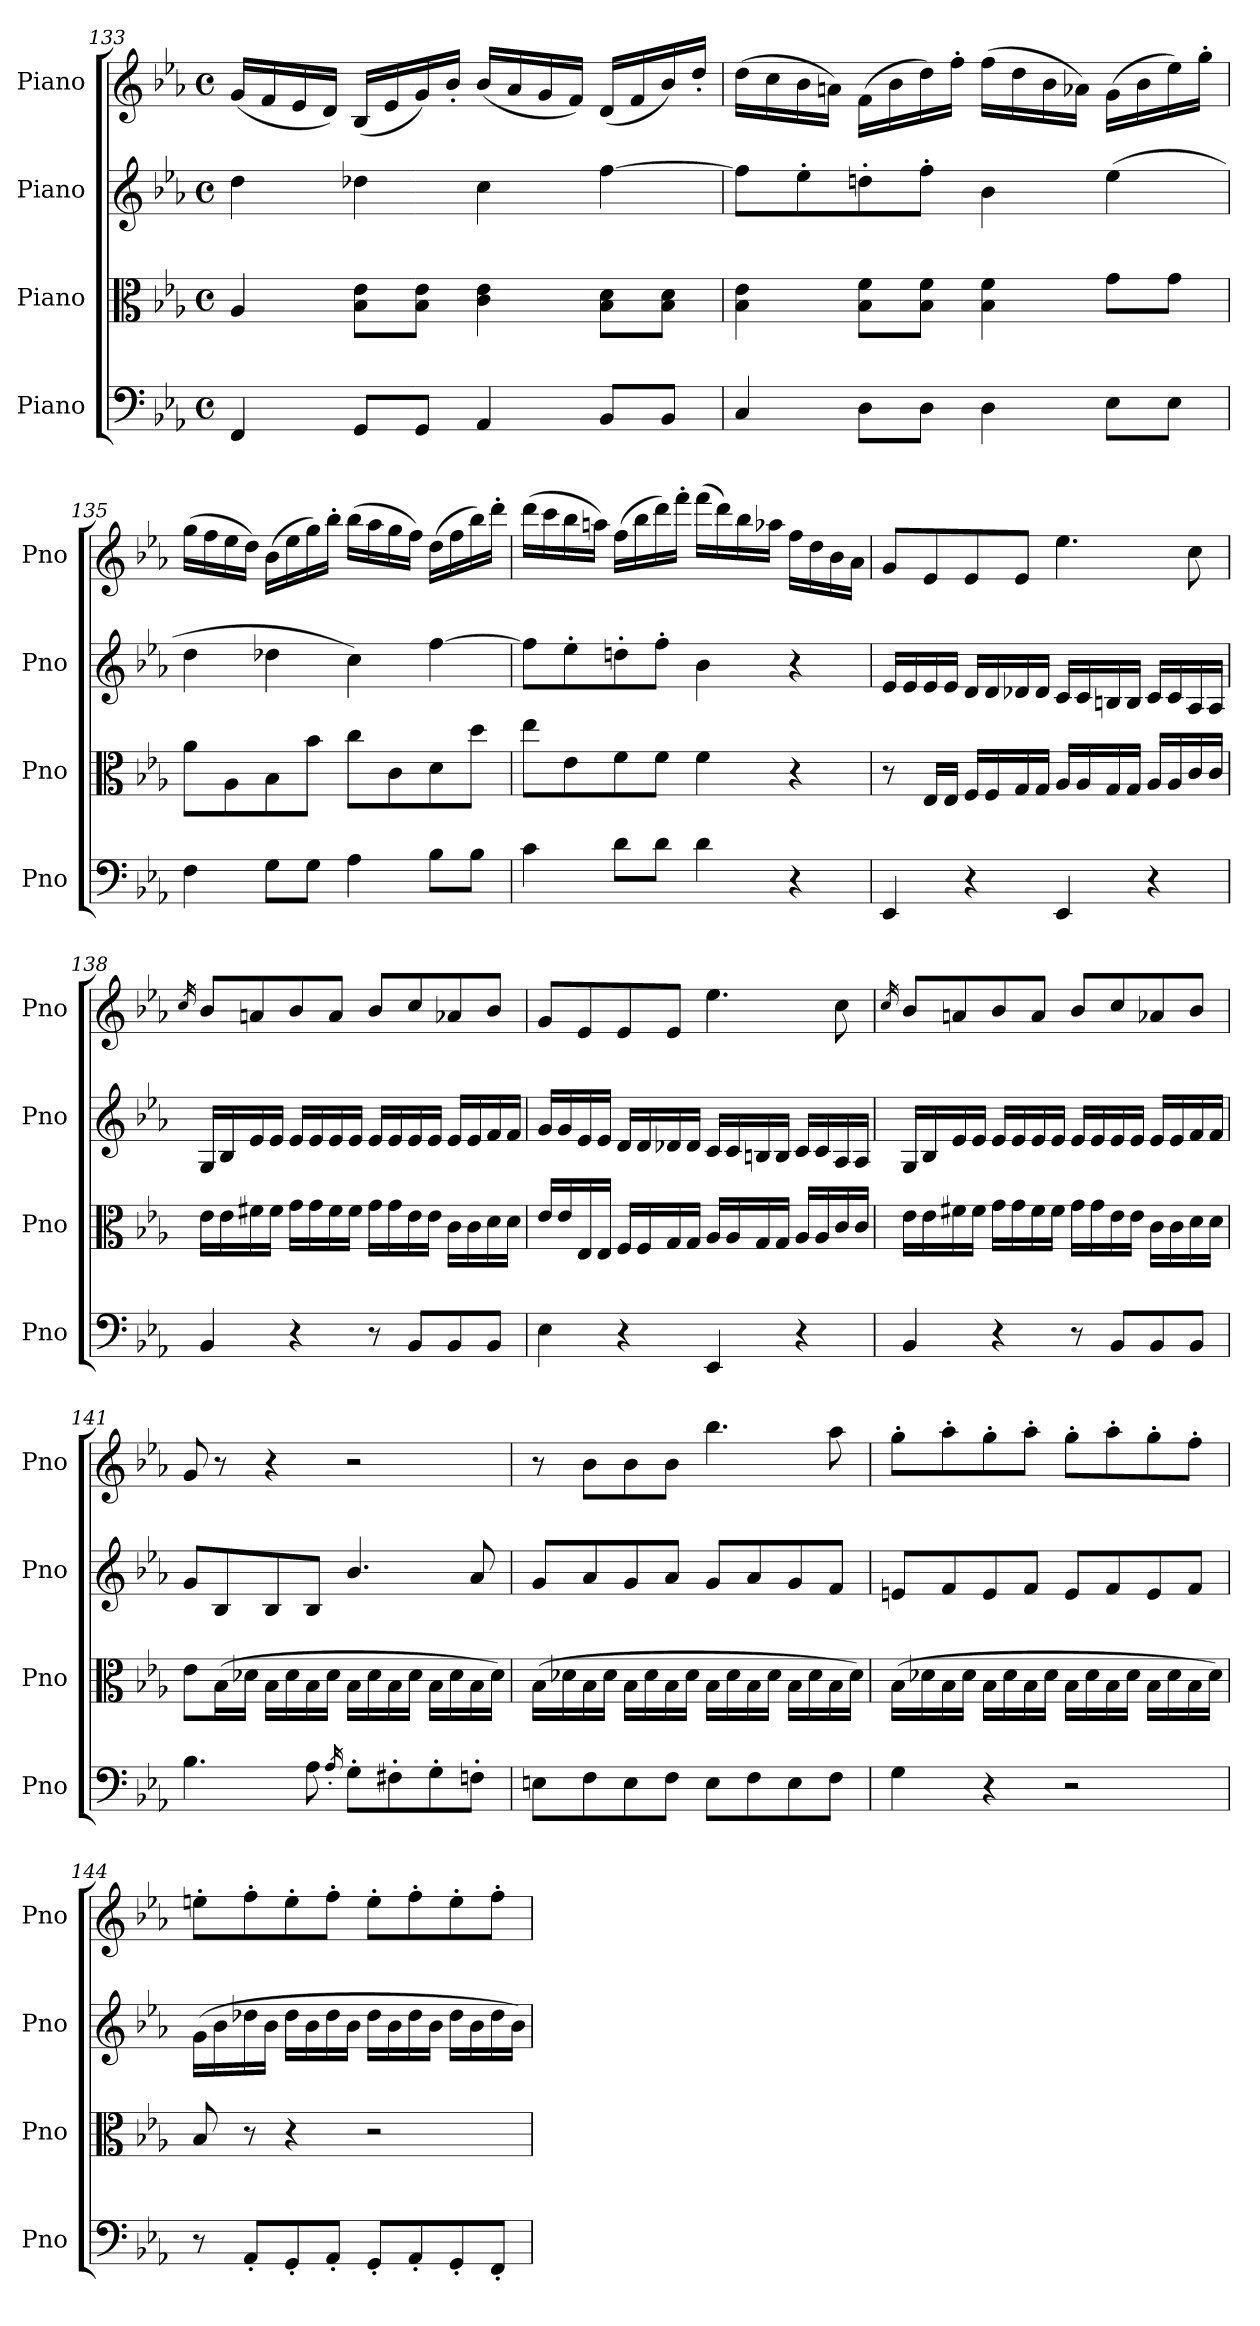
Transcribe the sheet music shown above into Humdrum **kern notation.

**kern	**kern	**kern	**kern
*part4	*part3	*part2	*part1
*staff4	*staff3	*staff2	*staff1
*I"Piano	*I"Piano	*I"Piano	*I"Piano
*I'Pno	*I'Pno	*I'Pno	*I'Pno
*clefF4	*clefC3	*clefG2	*clefG2
*k[b-e-a-]	*k[b-e-a-]	*k[b-e-a-]	*k[b-e-a-]
*M4/4	*M4/4	*M4/4	*M4/4
*met(c)	*met(c)	*met(c)	*met(c)
=133	=133	=133	=133
4FF/	4A-/	4dd\	(16g/LL
.	.	.	16f/
.	.	.	16e-/
.	.	.	16d/JJ)
8GG/L	8B-\ 8e-\L	4dd-X\	(16B-/LL
.	.	.	16e-/
8GG/J	8B-\ 8e-\J	.	16g/)
.	.	.	16b-'/JJ
4AA-/	4c\ 4e-\	4cc\	(16b-/LL
.	.	.	16a-/
.	.	.	16g/
.	.	.	16f/JJ)
8BB-/L	8B-\ 8d\L	[4ff\	(16d/LL
.	.	.	16f/
8BB-/J	8B-\ 8d\J	.	16b-/)
.	.	.	16dd'/JJ
!!LO:PB:g=z
=134	=134	=134	=134
4C/	4B-\ 4e-\	8ff\L]	(16dd\LL
.	.	.	16cc\
.	.	8ee-'\	16b-\
.	.	.	16an\JJ)
8D\L	8B-\ 8f\L	8ddn'\	(16f\LL
.	.	.	16b-\
8D\J	8B-\ 8f\J	8ff'\J	16dd\)
.	.	.	16ff'\JJ
4D\	4B-\ 4f\	4b-\	(16ff\LL
.	.	.	16dd\
.	.	.	16b-\
.	.	.	16a-X\JJ)
8E-\L	8g\L	(4ee-\	(16g\LL
.	.	.	16b-\
8E-\J	8g\J	.	16ee-\)
.	.	.	16gg'\JJ
=135	=135	=135	=135
4F\	8a-\L	4dd\	(16gg\LL
.	.	.	16ff\
.	8A-\	.	16ee-\
.	.	.	16dd\JJ)
8G\L	8B-\	4dd-X\	(16b-\LL
.	.	.	16ee-\
8G\J	8b-\J	.	16gg\)
.	.	.	16bb-'\JJ
4A-\	8cc\L	4cc\)	(16bb-\LL
.	.	.	16aa-\
.	8c\	.	16gg\
.	.	.	16ff\JJ)
8B-\L	8d\	[4ff\	(16dd\LL
.	.	.	16ff\
8B-\J	8dd\J	.	16bb-\)
.	.	.	16ddd'\JJ
=136	=136	=136	=136
4c\	8ee-\L	8ff\L]	(16ddd\LL
.	.	.	16ccc\
.	8e-\	8ee-'\	16bb-\
.	.	.	16aan\JJ)
8d\L	8f\	8ddn'\	(16ff\LL
.	.	.	16bb-\
8d\J	8f\J	8ff'\J	16ddd\)
.	.	.	16fff'\JJ
4d\	4f\	4b-\	(16fff\LL
.	.	.	16ddd\)
.	.	.	16bb-\
.	.	.	16aa-X\JJ
4r	4r	4r	16ff\LL
.	.	.	16dd\
.	.	.	16b-\
.	.	.	16a-\JJ
!!LO:LB:g=z
=137	=137	=137	=137
4EE-/	8r	16e-/LL	8g/L
.	.	16e-/	.
.	16E-/LL	16e-/	8e-/
.	16E-/JJ	16e-/JJ	.
4r	16F/LL	16d/LL	8e-/
.	16F/	16d/	.
.	16G/	16d-X/	8e-/J
.	16G/JJ	16d-/JJ	.
4EE-/	16A-/LL	16c/LL	4.ee-\
.	16A-/	16c/	.
.	16G/	16Bn/	.
.	16G/JJ	16B/JJ	.
4r	16A-/LL	16c/LL	.
.	16A-/	16c/	.
.	16c/	16A-/	8cc\
.	16c/JJ	16A-/JJ	.
=138	=138	=138	=138
.	.	.	16qcc/
4BB-/	16e-\LL	16G/LL	8b-/L
.	16e-\	16B-/	.
.	16f#X\	16e-/	8an/
.	16f#\JJ	16e-/JJ	.
4r	16g\LL	16e-/LL	8b-/
.	16g\	16e-/	.
.	16f#\	16e-/	8a/J
.	16f#\JJ	16e-/JJ	.
8r	16g\LL	16e-/LL	8b-/L
.	16g\	16e-/	.
8BB-/L	16e-\	16e-/	8cc/
.	16e-\JJ	16e-/JJ	.
8BB-/	16c\LL	16e-/LL	8a-X/
.	16c\	16e-/	.
8BB-/J	16d\	16f/	8b-/J
.	16d\JJ	16f/JJ	.
=139	=139	=139	=139
4E-\	16e-/LL	16g/LL	8g/L
.	16e-/	16g/	.
.	16E-/	16e-/	8e-/
.	16E-/JJ	16e-/JJ	.
4r	16F/LL	16d/LL	8e-/
.	16F/	16d/	.
.	16G/	16d-X/	8e-/J
.	16G/JJ	16d-/JJ	.
4EE-/	16A-/LL	16c/LL	4.ee-\
.	16A-/	16c/	.
.	16G/	16Bn/	.
.	16G/JJ	16B/JJ	.
4r	16A-/LL	16c/LL	.
.	16A-/	16c/	.
.	16c/	16A-/	8cc\
.	16c/JJ	16A-/JJ	.
!!LO:LB:g=z
=140	=140	=140	=140
.	.	.	16qcc/
4BB-/	16e-\LL	16G/LL	8b-/L
.	16e-\	16B-/	.
.	16f#X\	16e-/	8an/
.	16f#\JJ	16e-/JJ	.
4r	16g\LL	16e-/LL	8b-/
.	16g\	16e-/	.
.	16f#\	16e-/	8a/J
.	16f#\JJ	16e-/JJ	.
8r	16g\LL	16e-/LL	8b-/L
.	16g\	16e-/	.
8BB-/L	16e-\	16e-/	8cc/
.	16e-\JJ	16e-/JJ	.
8BB-/	16c\LL	16e-/LL	8a-X/
.	16c\	16e-/	.
8BB-/J	16d\	16f/	8b-/J
.	16d\JJ	16f/JJ	.
=141	=141	=141	=141
4.B-\	8e-\L	8g/L	8g/
.	(16B-\L	8B-/	8r
.	16d-X\JJ	.	.
.	16B-\LL	8B-/	4r
.	16d-\	.	.
8A-\	16B-\	8B-/J	.
.	16d-\JJ	.	.
16qA-'/	.	.	.
8G'\L	16B-\LL	4.b-/	2r
.	16d-\	.	.
8F#X'\	16B-\	.	.
.	16d-\JJ	.	.
8G'\	16B-\LL	.	.
.	16d-\	.	.
8Fn'\J	16B-\	8a-/	.
.	16d-\JJ)	.	.
=142	=142	=142	=142
8En\L	(16B-\LL	8g/L	8r
.	16d-X\	.	.
8F\	16B-\	8a-/	8b-\L
.	16d-\JJ	.	.
8E\	16B-\LL	8g/	8b-\
.	16d-\	.	.
8F\J	16B-\	8a-/J	8b-\J
.	16d-\JJ	.	.
8E\L	16B-\LL	8g/L	4.bb-\
.	16d-\	.	.
8F\	16B-\	8a-/	.
.	16d-\JJ	.	.
8E\	16B-\LL	8g/	.
.	16d-\	.	.
8F\J	16B-\	8f/J	8aa-\
.	16d-\JJ)	.	.
=143	=143	=143	=143
4G\	(16B-\LL	8en/L	8gg'\L
.	16d-X\	.	.
.	16B-\	8f/	8aa-'\
.	16d-\JJ	.	.
4r	16B-\LL	8e/	8gg'\
.	16d-\	.	.
.	16B-\	8f/J	8aa-'\J
.	16d-\JJ	.	.
2r	16B-\LL	8e/L	8gg'\L
.	16d-\	.	.
.	16B-\	8f/	8aa-'\
.	16d-\JJ	.	.
.	16B-\LL	8e/	8gg'\
.	16d-\	.	.
.	16B-\	8f/J	8ff'\J
.	16d-\JJ)	.	.
!!LO:LB:g=z
=144	=144	=144	=144
8r	8B-/	(16g\LL	8een'\L
.	.	16b-\	.
8AA-'/L	8r	16dd-X\	8ff'\
.	.	16b-\JJ	.
8GG'/	4r	16dd-\LL	8ee'\
.	.	16b-\	.
8AA-'/J	.	16dd-\	8ff'\J
.	.	16b-\JJ	.
8GG'/L	2r	16dd-\LL	8ee'\L
.	.	16b-\	.
8AA-'/	.	16dd-\	8ff'\
.	.	16b-\JJ	.
8GG'/	.	16dd-\LL	8ee'\
.	.	16b-\	.
8FF'/J	.	16dd-\	8ff'\J
.	.	16b-\JJ)	.
=	=	=	=
*-	*-	*-	*-
